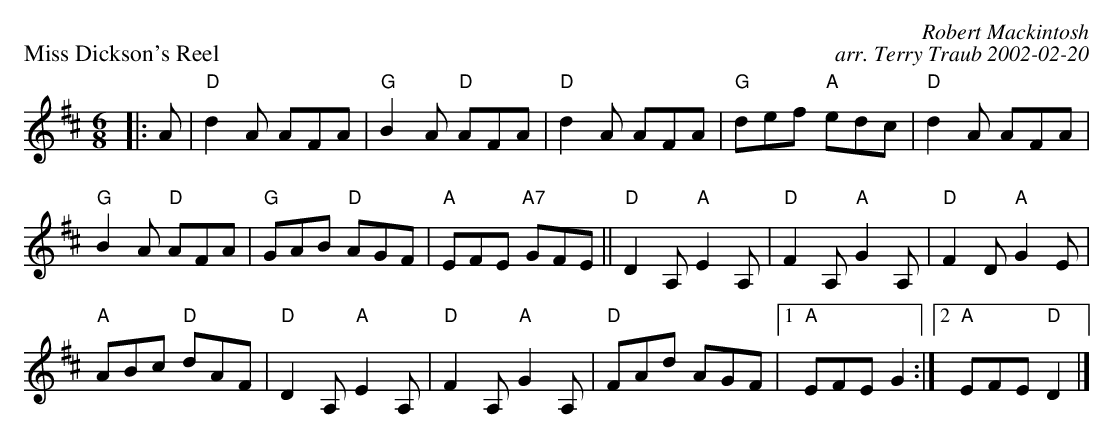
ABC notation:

X:1
P: Miss Dickson's Reel
C: Robert Mackintosh
C: arr. Terry Traub 2002-02-20
M: 6/8
K: D
|: A| "D" d2 A AFA| "G"B2 A "D"AFA|"D"d2 A AFA| "G"def "A"edc|"D" d2 A AFA|
 "G"B2 A "D"AFA|"G"GAB "D"AGF|"A"EFE "A7"GFE||"D"D2 A, "A"E2 A,| "D"F2 A, "A"G2 A,|"D"F2 D "A"G2 E|
"A"ABc "D"dAF|"D"D2 A, "A"E2 A,| "D"F2 A, "A"G2 A,|"D"FAd AGF|1 "A"EFE G2:|2 "A"EFE "D"D2|]
